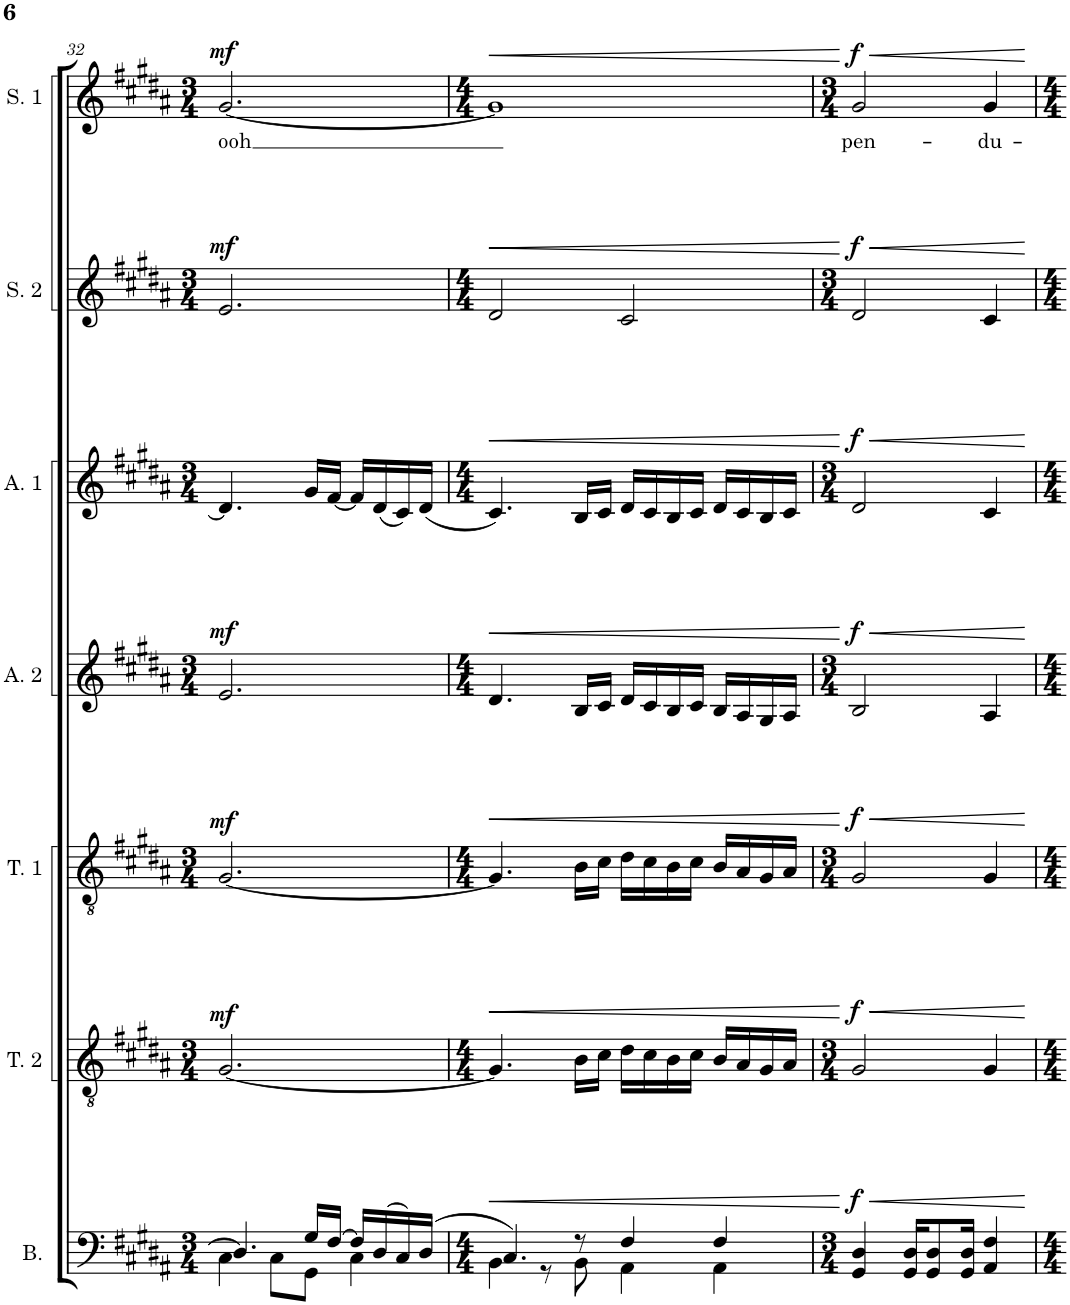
**kern	**dynam	**kern	**dynam	**kern	**dynam	**kern	**dynam	**kern	**dynam	**kern	**dynam	**kern	**text	**dynam
*part7	*part7	*part6	*part6	*part5	*part5	*part4	*part4	*part3	*part3	*part2	*part2	*part1	*part1	*part1
*staff7	*staff7	*staff6	*staff6	*staff5	*staff5	*staff4	*staff4	*staff3	*staff3	*staff2	*staff2	*staff1	*staff1	*staff1
*I"Bass	*	*I"Tenor 2	*	*I"Tenor 1	*	*I"Alt 2	*	*I"Alt 1	*	*I"Sopran 2	*	*I"Sopran 1	*	*
*I'B.	*	*I'T. 2	*	*I'T. 1	*	*I'A. 2	*	*I'A. 1	*	*I'S. 2	*	*I'S. 1	*	*
!!LO:PB:g=z
*clefF4	*	*clefGv2	*	*clefGv2	*	*clefG2	*	*clefG2	*	*clefG2	*	*clefG2	*	*
*k[f#c#g#d#a#]	*	*k[f#c#g#d#a#]	*	*k[f#c#g#d#a#]	*	*k[f#c#g#d#a#]	*	*k[f#c#g#d#a#]	*	*k[f#c#g#d#a#]	*	*k[f#c#g#d#a#]	*	*
*M3/4	*	*M3/4	*	*M3/4	*	*M3/4	*	*M3/4	*	*M3/4	*	*M3/4	*	*
=32	=32	=32	=32	=32	=32	=32	=32	=32	=32	=32	=32	=32	=32	=32
*^	*	*	*	*	*	*	*	*	*	*	*	*	*	*
!	!	!	!	!LO:DY:a	!	!LO:DY:a	!	!LO:DY:a	!	!	!	!LO:DY:a	!	!LO:LY:b	!LO:DY:a
4.D#/]	4C#\	.	[2.G#/	mf	[2.G#/	mf	2.e/	mf	4.d#/]	.	2.e/	mf	[2.g#/	ooh	mf
.	8C#\L	.	.	.	.	.	.	.	.	.	.	.	.	.	.
16G#/LL	8GG#\J	.	.	.	.	.	.	.	16g#/LL	.	.	.	.	.	.
[16F#/JJ	.	.	.	.	.	.	.	.	[16f#/JJ	.	.	.	.	.	.
16F#/LL]	4C#\	.	.	.	.	.	.	.	16f#/LL]	.	.	.	.	.	.
(16D#/	.	.	.	.	.	.	.	.	(16d#/	.	.	.	.	.	.
16C#/)	.	.	.	.	.	.	.	.	16c#/)	.	.	.	.	.	.
(16D#/JJ	.	.	.	.	.	.	.	.	(16d#/JJ	.	.	.	.	.	.
=33	=33	=33	=33	=33	=33	=33	=33	=33	=33	=33	=33	=33	=33	=33	=33
*M4/4	*	*	*M4/4	*	*M4/4	*	*M4/4	*	*M4/4	*	*M4/4	*	*M4/4	*	*
!	!	!LO:HP:b	!	!LO:HP:b	!	!LO:HP:b	!	!LO:HP:b	!	!LO:HP:b	!	!LO:HP:b	!	!	!LO:HP:b
4.C#/)	4BB\	<	4.G#/]	<	4.G#/]	<	4.d#/	<	4.c#/)	<	2d#/	<	1g#]	.	<
.	8r	.	.	.	.	.	.	.	.	.	.	.	.	.	.
8r	8BB\	.	16B\LL	.	16B\LL	.	16B/LL	.	16B/LL	.	.	.	.	.	.
.	.	.	16c#\JJ	.	16c#\JJ	.	16c#/JJ	.	16c#/JJ	.	.	.	.	.	.
4F#/	4AA#\	.	16d#\LL	.	16d#\LL	.	16d#/LL	.	16d#/LL	.	2c#/	.	.	.	.
.	.	.	16c#\	.	16c#\	.	16c#/	.	16c#/	.	.	.	.	.	.
.	.	.	16B\	.	16B\	.	16B/	.	16B/	.	.	.	.	.	.
.	.	.	16c#\JJ	.	16c#\JJ	.	16c#/JJ	.	16c#/JJ	.	.	.	.	.	.
4F#/	4AA#\	.	16B/LL	.	16B/LL	.	16B/LL	.	16d#/LL	.	.	.	.	.	.
.	.	.	16A#/	.	16A#/	.	16A#/	.	16c#/	.	.	.	.	.	.
.	.	.	16G#/	.	16G#/	.	16G#/	.	16B/	.	.	.	.	.	.
.	.	.	16A#/JJ	.	16A#/JJ	.	16A#/JJ	.	16c#/JJ	.	.	.	.	.	.
*v	*v	*	*	*	*	*	*	*	*	*	*	*	*	*	*
.	[	.	[	.	[	.	[	.	[	.	[	.	.	[
=34	=34	=34	=34	=34	=34	=34	=34	=34	=34	=34	=34	=34	=34	=34
*M3/4	*	*M3/4	*	*M3/4	*	*M3/4	*	*M3/4	*	*M3/4	*	*M3/4	*	*
!	!LO:HP:b	!	!LO:HP:b	!	!LO:HP:b	!	!LO:HP:b	!	!LO:HP:b	!	!LO:HP:b	!	!LO:LY:b	!LO:HP:b
!	!LO:DY:n=1:a	!	!LO:DY:n=1:a	!	!LO:DY:n=1:a	!	!LO:DY:n=1:a	!	!LO:DY:n=1:a	!	!LO:DY:n=1:a	!	!	!LO:DY:n=1:a
4GG#/ 4D#/	< f	2G#/	< f	2G#/	< f	2B/	< f	2d#/	< f	2d#/	< f	2g#/	pen-	< f
16GG#/ 16D#/KL	.	.	.	.	.	.	.	.	.	.	.	.	.	.
8GG#/ 8D#/	.	.	.	.	.	.	.	.	.	.	.	.	.	.
16GG#/ 16D#/Jk	.	.	.	.	.	.	.	.	.	.	.	.	.	.
!	!	!	!	!	!	!	!	!	!	!	!	!	!LO:LY:b	!
4AA#/ 4F#/	.	4G#/	.	4G#/	.	4A#/	.	4c#/	.	4c#/	.	4g#/	-du-	.
.	[	.	[	.	[	.	[	.	[	.	[	.	.	[
=	=	=	=	=	=	=	=	=	=	=	=	=	=	=
*-	*-	*-	*-	*-	*-	*-	*-	*-	*-	*-	*-	*-	*-	*-
